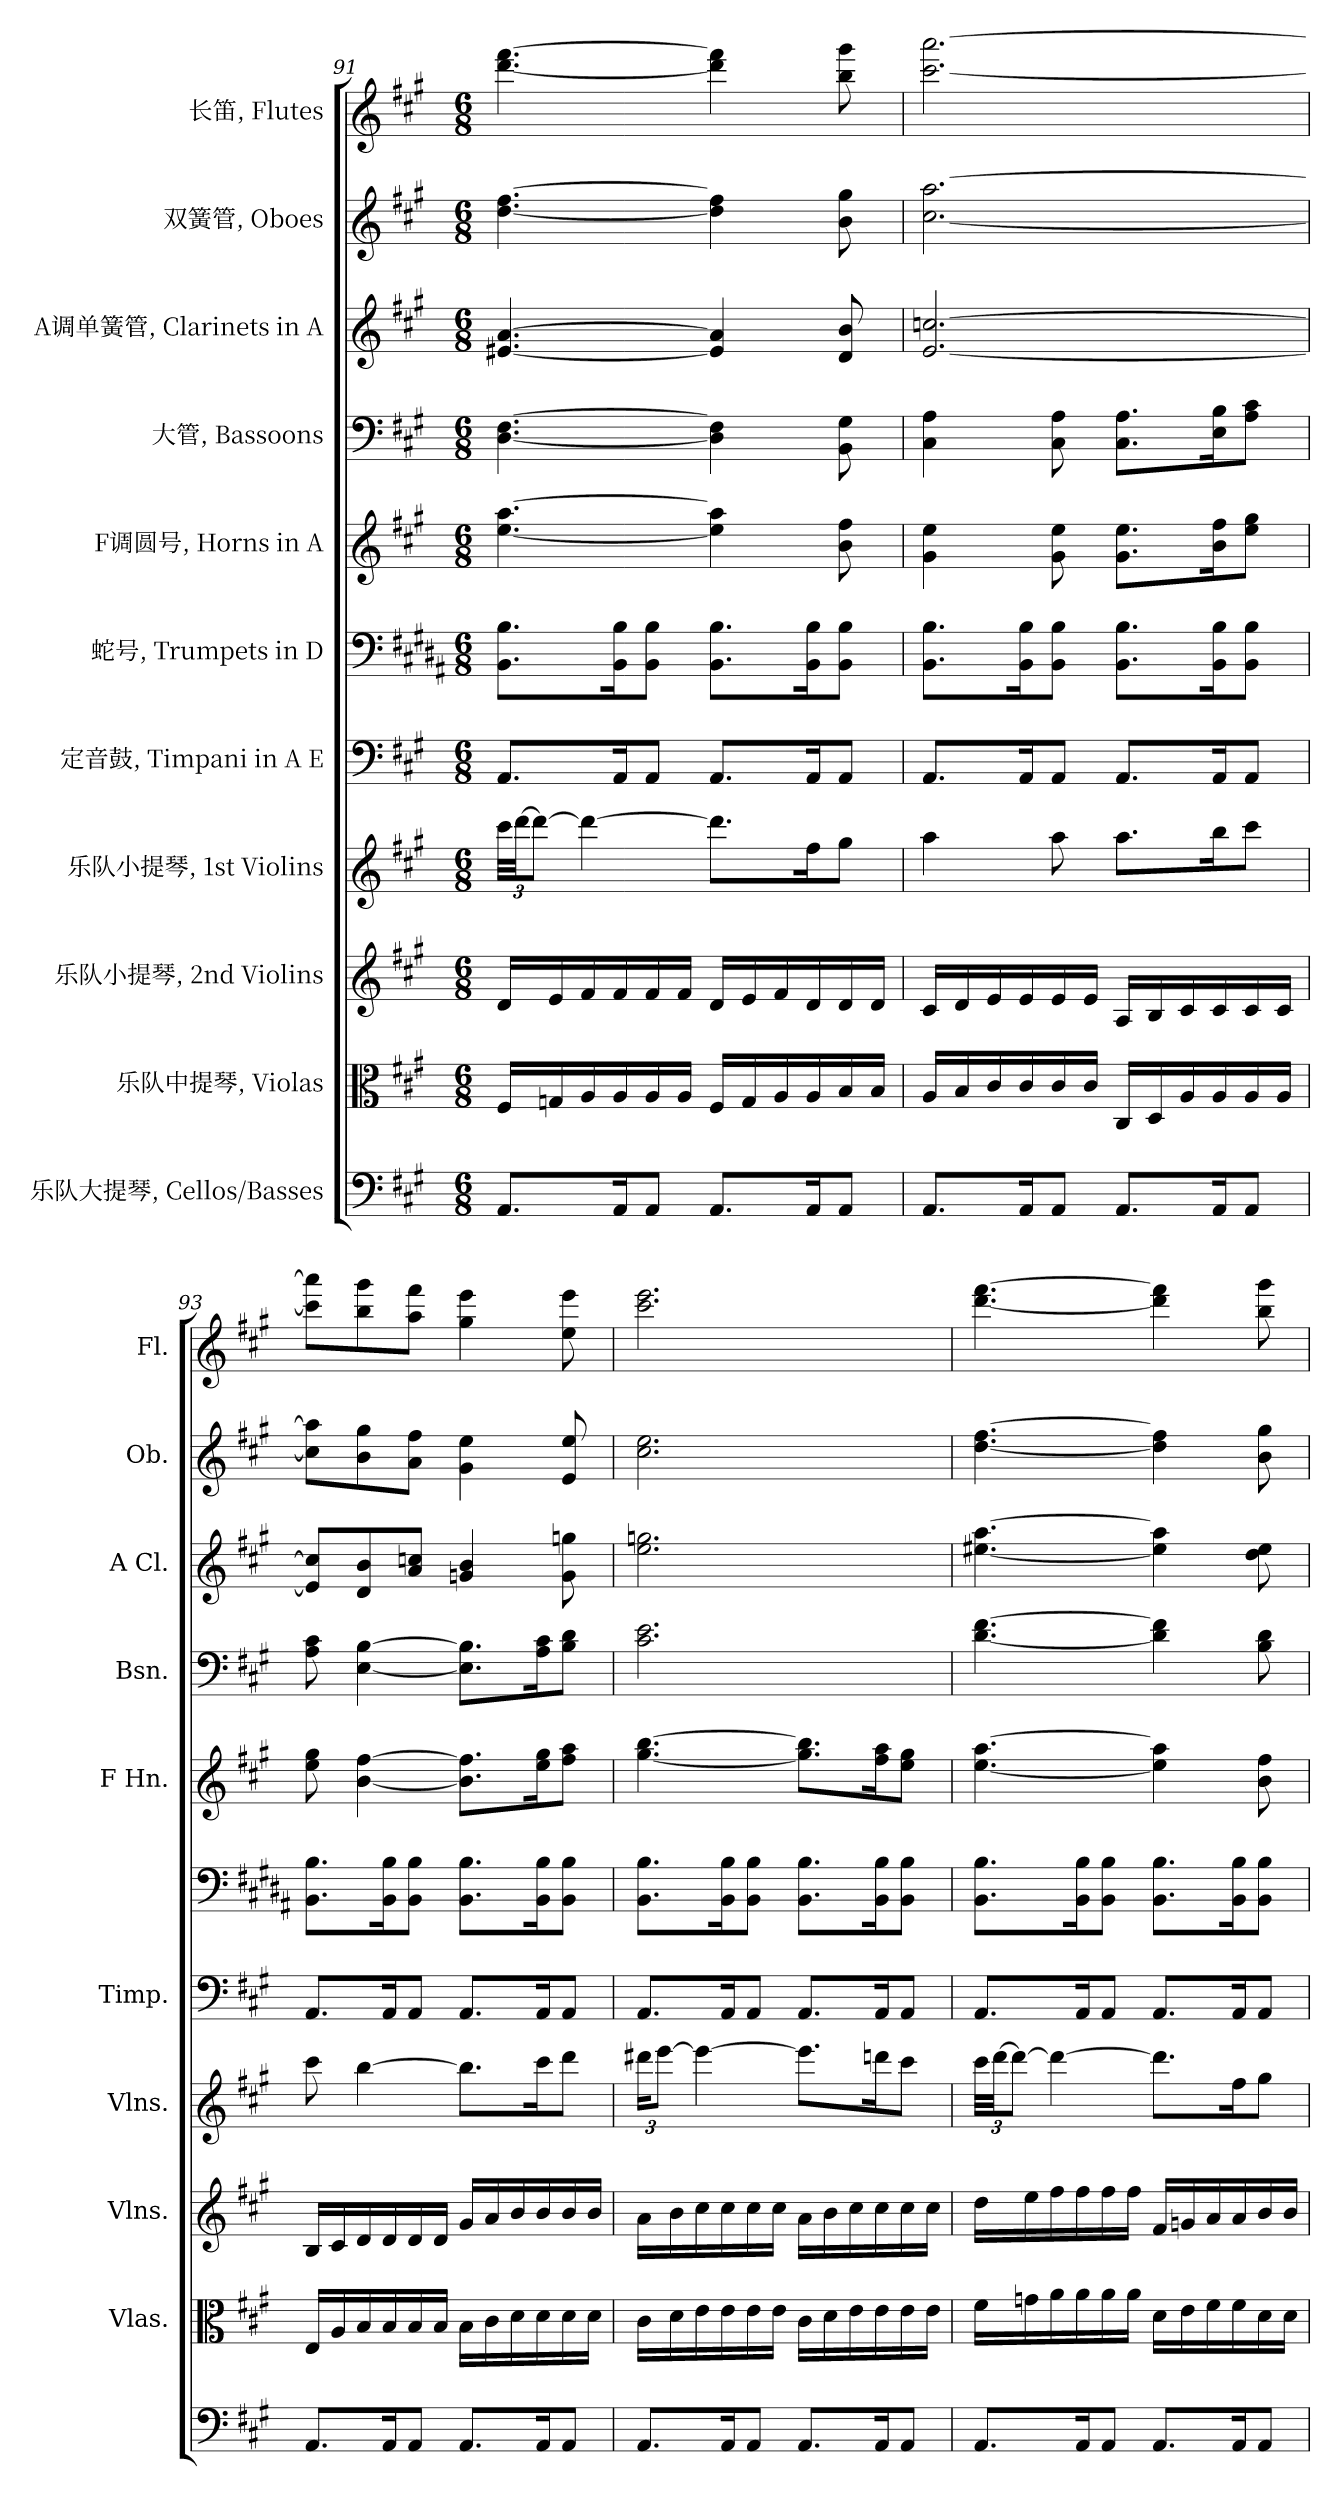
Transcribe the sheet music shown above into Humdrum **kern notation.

**kern	**kern	**kern	**kern	**kern	**kern	**kern	**kern	**kern	**kern	**kern
*part11	*part10	*part9	*part8	*part7	*part6	*part5	*part4	*part3	*part2	*part1
*staff11	*staff10	*staff9	*staff8	*staff7	*staff6	*staff5	*staff4	*staff3	*staff2	*staff1
*I"乐队大提琴, Cellos/Basses	*I"乐队中提琴, Violas	*I"乐队小提琴, 2nd Violins	*I"乐队小提琴, 1st Violins	*I"定音鼓, Timpani in A E	*I"蛇号, Trumpets in D	*I"F调圆号, Horns in A	*I"大管, Bassoons	*I"A调单簧管, Clarinets in A	*I"双簧管, Oboes	*I"长笛, Flutes
*	*I'Vlas.	*I'Vlns.	*I'Vlns.	*I'Timp.	*	*I'F Hn.	*I'Bsn.	*I'A Cl.	*I'Ob.	*I'Fl.
!!LO:PB:g=z
*clefF4	*clefC3	*clefG2	*clefG2	*clefF4	*clefF4	*clefG2	*clefF4	*clefG2	*clefG2	*clefG2
*	*	*	*	*	*ITrd1c2	*ITrd4c7	*	*ITrd2c3	*	*
*k[f#c#g#]	*k[f#c#g#]	*k[f#c#g#]	*k[f#c#g#]	*k[f#c#g#]	*k[f#c#g#]	*k[f#c#]	*k[f#c#g#]	*k[f#c#g#d#a#e#]	*k[f#c#g#]	*k[f#c#g#]
*M6/8	*M6/8	*M6/8	*M6/8	*M6/8	*M6/8	*M6/8	*M6/8	*M6/8	*M6/8	*M6/8
*	*	*	*Xbrackettup	*	*	*	*	*	*	*
=91	=91	=91	=91	=91	=91	=91	=91	=91	=91	=91
8.AA/L	16F#/LL	16d/LL	48ccc#\LLL	8.AA/L	8.AA\ 8.A\L	[4.a\ [4.dd\	[4.D\ [4.F#\	[4.c##X/ [4.f#/	[4.dd\ [4.ff#\	[4.ddd\ [4.fff#\
.	.	.	[48ddd\JJ	.	.	.	.	.	.	.
.	.	.	12ddd\J_	.	.	.	.	.	.	.
.	16Gn/	16e/	.	.	.	.	.	.	.	.
.	16A/	16f#/	4ddd\_	.	.	.	.	.	.	.
16AA/K	16A/	16f#/	.	16AA/K	16AA\ 16A\K	.	.	.	.	.
8AA/J	16A/	16f#/	.	8AA/J	8AA\ 8A\J	.	.	.	.	.
.	16A/JJ	16f#/JJ	.	.	.	.	.	.	.	.
8.AA/L	16F#/LL	16d/LL	8.ddd\L]	8.AA/L	8.AA\ 8.A\L	4a\] 4dd\]	4D\] 4F#\]	4c##/] 4f#/]	4dd\] 4ff#\]	4ddd\] 4fff#\]
.	16G/	16e/	.	.	.	.	.	.	.	.
.	16A/	16f#/	.	.	.	.	.	.	.	.
16AA/K	16A/	16d/	16ff#\K	16AA/K	16AA\ 16A\K	.	.	.	.	.
8AA/J	16B/	16d/	8gg#\J	8AA/J	8AA\ 8A\J	8e\ 8b\	8BB\ 8G#\	8B/ 8g#/	8b\ 8gg#\	8bb\ 8ggg#\
.	16B/JJ	16d/JJ	.	.	.	.	.	.	.	.
=92	=92	=92	=92	=92	=92	=92	=92	=92	=92	=92
8.AA/L	16A/LL	16c#/LL	4aa\	8.AA/L	8.AA\ 8.A\L	4c#\ 4a\	4C#\ 4A\	[2.c#/ [2.an/	[2.cc#\ [2.aa\	[2.ccc#\ [2.aaa\
.	16B/	16d/	.	.	.	.	.	.	.	.
.	16c#/	16e/	.	.	.	.	.	.	.	.
16AA/K	16c#/	16e/	.	16AA/K	16AA\ 16A\K	.	.	.	.	.
8AA/J	16c#/	16e/	8aa\	8AA/J	8AA\ 8A\J	8c#\ 8a\	8C#\ 8A\	.	.	.
.	16c#/JJ	16e/JJ	.	.	.	.	.	.	.	.
8.AA/L	16C#/LL	16A/LL	8.aa\L	8.AA/L	8.AA\ 8.A\L	8.c#\ 8.a\L	8.C#\ 8.A\L	.	.	.
.	16D/	16B/	.	.	.	.	.	.	.	.
.	16A/	16c#/	.	.	.	.	.	.	.	.
16AA/K	16A/	16c#/	16bb\K	16AA/K	16AA\ 16A\K	16e\ 16b\K	16E\ 16B\K	.	.	.
8AA/J	16A/	16c#/	8ccc#\J	8AA/J	8AA\ 8A\J	8a\ 8cc#\J	8A\ 8c#\J	.	.	.
.	16A/JJ	16c#/JJ	.	.	.	.	.	.	.	.
=93	=93	=93	=93	=93	=93	=93	=93	=93	=93	=93
8.AA/L	16E/LL	16B/LL	8ccc#\	8.AA/L	8.AA\ 8.A\L	8a\ 8cc#\	8A\ 8c#\	8c#/] 8a/]L	8cc#\] 8aa\]L	8ccc#\] 8aaa\]L
.	16A/	16c#/	.	.	.	.	.	.	.	.
.	16B/	16d/	[4bb\	.	.	[4e\ [4b\	[4E\ [4B\	8B/ 8g#/	8b\ 8gg#\	8bb\ 8ggg#\
16AA/K	16B/	16d/	.	16AA/K	16AA\ 16A\K	.	.	.	.	.
8AA/J	16B/	16d/	.	8AA/J	8AA\ 8A\J	.	.	8f#/ 8an/J	8a\ 8ff#\J	8aa\ 8fff#\J
.	16B/JJ	16d/JJ	.	.	.	.	.	.	.	.
8.AA/L	16B\LL	16g#/LL	8.bb\L]	8.AA/L	8.AA\ 8.A\L	8.e\] 8.b\]L	8.E\] 8.B\]L	4en/ 4g#/	4g#\ 4ee\	4gg#\ 4eee\
.	16c#\	16a/	.	.	.	.	.	.	.	.
.	16d\	16b/	.	.	.	.	.	.	.	.
16AA/K	16d\	16b/	16ccc#\K	16AA/K	16AA\ 16A\K	16a\ 16cc#\K	16A\ 16c#\K	.	.	.
8AA/J	16d\	16b/	8ddd\J	8AA/J	8AA\ 8A\J	8b\ 8dd\J	8B\ 8d\J	8e\ 8een\	8e/ 8ee/	8ee\ 8eee\
.	16d\JJ	16b/JJ	.	.	.	.	.	.	.	.
!!LO:PB:g=z
=94	=94	=94	=94	=94	=94	=94	=94	=94	=94	=94
8.AA/L	16c#\LL	16a\LL	24ddd#X\KL	8.AA/L	8.AA\ 8.A\L	[4.cc#\ [4.ee\	2.c#\ 2.e\	2.cc#\ 2.een\	2.cc#\ 2.ee\	2.ccc#\ 2.eee\
.	.	.	[12eee\J	.	.	.	.	.	.	.
.	16d\	16b\	.	.	.	.	.	.	.	.
.	16e\	16cc#\	4eee\_	.	.	.	.	.	.	.
16AA/K	16e\	16cc#\	.	16AA/K	16AA\ 16A\K	.	.	.	.	.
8AA/J	16e\	16cc#\	.	8AA/J	8AA\ 8A\J	.	.	.	.	.
.	16e\JJ	16cc#\JJ	.	.	.	.	.	.	.	.
8.AA/L	16c#\LL	16a\LL	8.eee\L]	8.AA/L	8.AA\ 8.A\L	8.cc#\] 8.ee\]L	.	.	.	.
.	16d\	16b\	.	.	.	.	.	.	.	.
.	16e\	16cc#\	.	.	.	.	.	.	.	.
16AA/K	16e\	16cc#\	16dddn\K	16AA/K	16AA\ 16A\K	16b\ 16dd\K	.	.	.	.
8AA/J	16e\	16cc#\	8ccc#\J	8AA/J	8AA\ 8A\J	8a\ 8cc#\J	.	.	.	.
.	16e\JJ	16cc#\JJ	.	.	.	.	.	.	.	.
=95	=95	=95	=95	=95	=95	=95	=95	=95	=95	=95
8.AA/L	16f#\LL	16dd\LL	48ccc#\LLL	8.AA/L	8.AA\ 8.A\L	[4.a\ [4.dd\	[4.d\ [4.f#\	[4.cc##X\ [4.ff#\	[4.dd\ [4.ff#\	[4.ddd\ [4.fff#\
.	.	.	[48ddd\JJ	.	.	.	.	.	.	.
.	.	.	12ddd\J_	.	.	.	.	.	.	.
.	16gn\	16ee\	.	.	.	.	.	.	.	.
.	16a\	16ff#\	4ddd\_	.	.	.	.	.	.	.
16AA/K	16a\	16ff#\	.	16AA/K	16AA\ 16A\K	.	.	.	.	.
8AA/J	16a\	16ff#\	.	8AA/J	8AA\ 8A\J	.	.	.	.	.
.	16a\JJ	16ff#\JJ	.	.	.	.	.	.	.	.
8.AA/L	16d\LL	16f#/LL	8.ddd\L]	8.AA/L	8.AA\ 8.A\L	4a\] 4dd\]	4d\] 4f#\]	4cc##\] 4ff#\]	4dd\] 4ff#\]	4ddd\] 4fff#\]
.	16e\	16gn/	.	.	.	.	.	.	.	.
.	16f#\	16a/	.	.	.	.	.	.	.	.
16AA/K	16f#\	16a/	16ff#\K	16AA/K	16AA\ 16A\K	.	.	.	.	.
8AA/J	16d\	16b/	8gg#\J	8AA/J	8AA\ 8A\J	8e\ 8b\	8B\ 8d\	8b\ 8cc##\	8b\ 8gg#\	8bb\ 8ggg#\
.	16d\JJ	16b/JJ	.	.	.	.	.	.	.	.
=	=	=	=	=	=	=	=	=	=	=
*-	*-	*-	*-	*-	*-	*-	*-	*-	*-	*-
